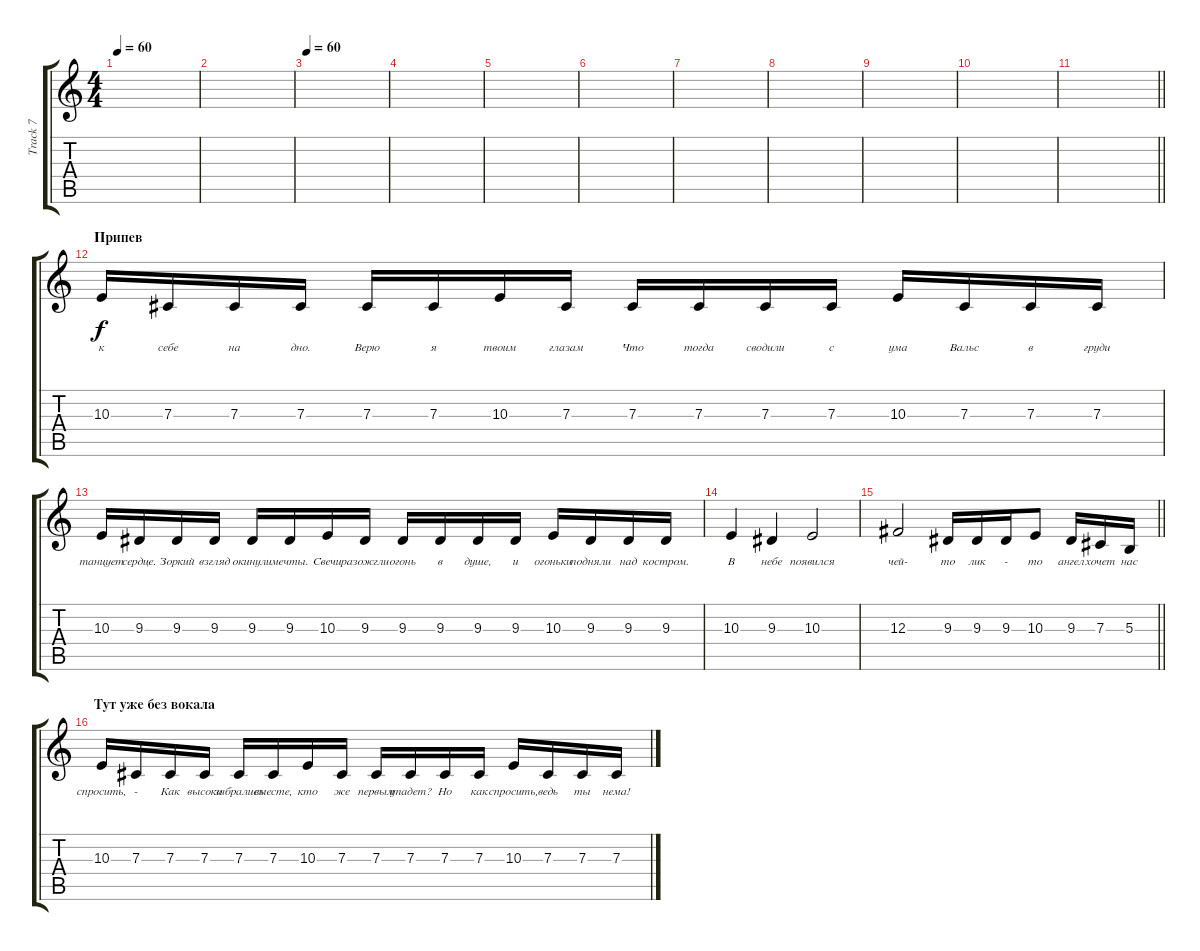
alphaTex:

\track ("Track 7" "Track 7") {instrument stringensemble1}
\staff {score tabs}
\tuning (Eb4 Bb3 Gb3 Db3 Ab2 Db2) {hide}
\ts (4 4)
\tempo 60
\clef g2
\ks c
|
|
\tempo 60
|
|
|
|
|
|
|
|
\barLineRight lightlight
|
\section ("" "Припев")
10.3.16{lyrics (0 "к") lyrics (1 "") lyrics (2 "") lyrics (3 "") lyrics (4 "")} 7.3.16{lyrics (0 "себе") lyrics (1 "") lyrics (2 "") lyrics (3 "") lyrics (4 "")} 7.3.16{lyrics (0 "на") lyrics (1 "") lyrics (2 "") lyrics (3 "") lyrics (4 "")} 7.3.16{lyrics (0 "дно.") lyrics (1 "") lyrics (2 "") lyrics (3 "") lyrics (4 "")} 7.3.16{lyrics (0 "Верю") lyrics (1 "") lyrics (2 "") lyrics (3 "") lyrics (4 "")} 7.3.16{lyrics (0 "я") lyrics (1 "") lyrics (2 "") lyrics (3 "") lyrics (4 "")} 10.3.16{lyrics (0 "твоим") lyrics (1 "") lyrics (2 "") lyrics (3 "") lyrics (4 "")} 7.3.16{lyrics (0 "глазам") lyrics (1 "") lyrics (2 "") lyrics (3 "") lyrics (4 "")} 7.3.16{lyrics (0 "Что") lyrics (1 "") lyrics (2 "") lyrics (3 "") lyrics (4 "")} 7.3.16{lyrics (0 "тогда") lyrics (1 "") lyrics (2 "") lyrics (3 "") lyrics (4 "")} 7.3.16{lyrics (0 "сводили") lyrics (1 "") lyrics (2 "") lyrics (3 "") lyrics (4 "")} 7.3.16{lyrics (0 "с") lyrics (1 "") lyrics (2 "") lyrics (3 "") lyrics (4 "")} 10.3.16{lyrics (0 "ума") lyrics (1 "") lyrics (2 "") lyrics (3 "") lyrics (4 "")} 7.3.16{lyrics (0 "Вальс") lyrics (1 "") lyrics (2 "") lyrics (3 "") lyrics (4 "")} 7.3.16{lyrics (0 "в") lyrics (1 "") lyrics (2 "") lyrics (3 "") lyrics (4 "")} 7.3.16{lyrics (0 "груди") lyrics (1 "") lyrics (2 "") lyrics (3 "") lyrics (4 "")} |
10.3.16{lyrics (0 "танцует") lyrics (1 "") lyrics (2 "") lyrics (3 "") lyrics (4 "")} 9.3.16{lyrics (0 "сердце.") lyrics (1 "") lyrics (2 "") lyrics (3 "") lyrics (4 "")} 9.3.16{lyrics (0 "Зоркий") lyrics (1 "") lyrics (2 "") lyrics (3 "") lyrics (4 "")} 9.3.16{lyrics (0 "взгляд") lyrics (1 "") lyrics (2 "") lyrics (3 "") lyrics (4 "")} 9.3.16{lyrics (0 "окинули") lyrics (1 "") lyrics (2 "") lyrics (3 "") lyrics (4 "")} 9.3.16{lyrics (0 "мечты.") lyrics (1 "") lyrics (2 "") lyrics (3 "") lyrics (4 "")} 10.3.16{lyrics (0 "Свечи") lyrics (1 "") lyrics (2 "") lyrics (3 "") lyrics (4 "")} 9.3.16{lyrics (0 "разожгли") lyrics (1 "") lyrics (2 "") lyrics (3 "") lyrics (4 "")} 9.3.16{lyrics (0 "огонь") lyrics (1 "") lyrics (2 "") lyrics (3 "") lyrics (4 "")} 9.3.16{lyrics (0 "в") lyrics (1 "") lyrics (2 "") lyrics (3 "") lyrics (4 "")} 9.3.16{lyrics (0 "душе,") lyrics (1 "") lyrics (2 "") lyrics (3 "") lyrics (4 "")} 9.3.16{lyrics (0 "и") lyrics (1 "") lyrics (2 "") lyrics (3 "") lyrics (4 "")} 10.3.16{lyrics (0 "огоньки") lyrics (1 "") lyrics (2 "") lyrics (3 "") lyrics (4 "")} 9.3.16{lyrics (0 "подняли") lyrics (1 "") lyrics (2 "") lyrics (3 "") lyrics (4 "")} 9.3.16{lyrics (0 "над") lyrics (1 "") lyrics (2 "") lyrics (3 "") lyrics (4 "")} 9.3.16{lyrics (0 "костром.") lyrics (1 "") lyrics (2 "") lyrics (3 "") lyrics (4 "")} |
10.3.4{lyrics (0 "В") lyrics (1 "") lyrics (2 "") lyrics (3 "") lyrics (4 "")} 9.3.4{lyrics (0 "небе") lyrics (1 "") lyrics (2 "") lyrics (3 "") lyrics (4 "")} 10.3.2{lyrics (0 "появился") lyrics (1 "") lyrics (2 "") lyrics (3 "") lyrics (4 "")} |
\barLineRight lightlight
12.3.2{lyrics (0 "чей-") lyrics (1 "") lyrics (2 "") lyrics (3 "") lyrics (4 "")} 9.3.16{lyrics (0 "то") lyrics (1 "") lyrics (2 "") lyrics (3 "") lyrics (4 "")} 9.3.16{lyrics (0 "лик") lyrics (1 "") lyrics (2 "") lyrics (3 "") lyrics (4 "")} 9.3.16{lyrics (0 "-") lyrics (1 "") lyrics (2 "") lyrics (3 "") lyrics (4 "")} 10.3.8{lyrics (0 "то") lyrics (1 "") lyrics (2 "") lyrics (3 "") lyrics (4 "")} 9.3.16{lyrics (0 "ангел") lyrics (1 "") lyrics (2 "") lyrics (3 "") lyrics (4 "")} 7.3.16{lyrics (0 "хочет") lyrics (1 "") lyrics (2 "") lyrics (3 "") lyrics (4 "")} 5.3.16{lyrics (0 "нас") lyrics (1 "") lyrics (2 "") lyrics (3 "") lyrics (4 "")} |
\section ("" "Тут уже без вокала")
10.3.16{lyrics (0 "спросить,") lyrics (1 "") lyrics (2 "") lyrics (3 "") lyrics (4 "")} 7.3.16{lyrics (0 "-") lyrics (1 "") lyrics (2 "") lyrics (3 "") lyrics (4 "")} 7.3.16{lyrics (0 "Как") lyrics (1 "") lyrics (2 "") lyrics (3 "") lyrics (4 "")} 7.3.16{lyrics (0 "высоко") lyrics (1 "") lyrics (2 "") lyrics (3 "") lyrics (4 "")} 7.3.16{lyrics (0 "забрались") lyrics (1 "") lyrics (2 "") lyrics (3 "") lyrics (4 "")} 7.3.16{lyrics (0 "вместе,") lyrics (1 "") lyrics (2 "") lyrics (3 "") lyrics (4 "")} 10.3.16{lyrics (0 "кто") lyrics (1 "") lyrics (2 "") lyrics (3 "") lyrics (4 "")} 7.3.16{lyrics (0 "же") lyrics (1 "") lyrics (2 "") lyrics (3 "") lyrics (4 "")} 7.3.16{lyrics (0 "первым") lyrics (1 "") lyrics (2 "") lyrics (3 "") lyrics (4 "")} 7.3.16{lyrics (0 "упадет?") lyrics (1 "") lyrics (2 "") lyrics (3 "") lyrics (4 "")} 7.3.16{lyrics (0 "Но") lyrics (1 "") lyrics (2 "") lyrics (3 "") lyrics (4 "")} 7.3.16{lyrics (0 "как") lyrics (1 "") lyrics (2 "") lyrics (3 "") lyrics (4 "")} 10.3.16{lyrics (0 "спросить,") lyrics (1 "") lyrics (2 "") lyrics (3 "") lyrics (4 "")} 7.3.16{lyrics (0 "ведь") lyrics (1 "") lyrics (2 "") lyrics (3 "") lyrics (4 "")} 7.3.16{lyrics (0 "ты") lyrics (1 "") lyrics (2 "") lyrics (3 "") lyrics (4 "")} 7.3.16{lyrics (0 "нема!") lyrics (1 "") lyrics (2 "") lyrics (3 "") lyrics (4 "")}
